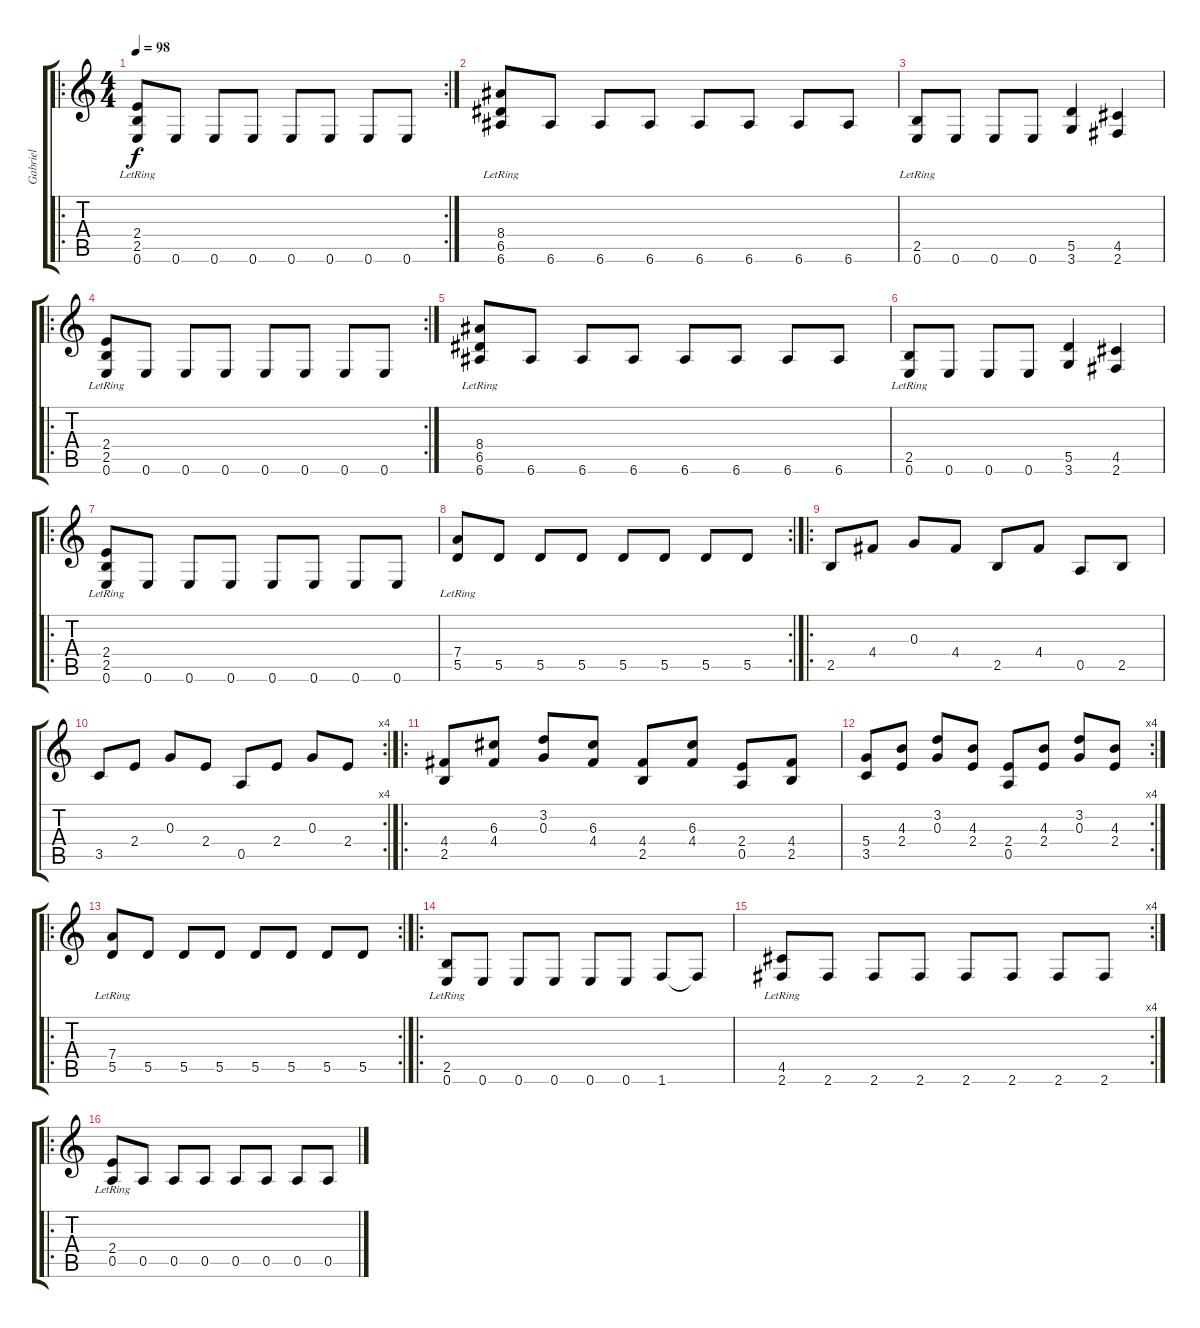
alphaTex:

\track ("Gabriel" "Gabriel") {instrument distortionguitar}
\staff {score tabs}
\tuning (E4 B3 G3 D3 A2 E2) {hide}
\ro
\rc 2
\ts (4 4)
\tempo 98
\clef g2
\ks c
(2.4{lr} 2.5{lr} 0.6).8{dy f} 0.6.8 0.6.8 0.6.8 0.6.8 0.6.8 0.6.8 0.6.8 |
(8.4{lr} 6.5{lr} 6.6).8 6.6.8 6.6.8 6.6.8 6.6.8 6.6.8 6.6.8 6.6.8 |
(2.5{lr} 0.6).8 0.6.8 0.6.8 0.6.8 (5.5 3.6).4 (4.5 2.6).4 |
\ro
\rc 2
(2.4{lr} 2.5{lr} 0.6).8 0.6.8 0.6.8 0.6.8 0.6.8 0.6.8 0.6.8 0.6.8 |
(8.4{lr} 6.5{lr} 6.6).8 6.6.8 6.6.8 6.6.8 6.6.8 6.6.8 6.6.8 6.6.8 |
(2.5{lr} 0.6).8 0.6.8 0.6.8 0.6.8 (5.5 3.6).4 (4.5 2.6).4 |
\ro
(2.4{lr} 2.5{lr} 0.6).8 0.6.8 0.6.8 0.6.8 0.6.8 0.6.8 0.6.8 0.6.8 |
\rc 2
(7.4{lr} 5.5).8 5.5.8 5.5.8 5.5.8 5.5.8 5.5.8 5.5.8 5.5.8 |
\ro
2.5.8{volume 12} 4.4.8 0.3.8 4.4.8 2.5.8 4.4.8 0.5.8 2.5.8 |
\rc 4
3.5.8 2.4.8 0.3.8 2.4.8 0.5.8 2.4.8 0.3.8 2.4.8 |
\ro
(4.4 2.5).8{volume 12} (6.3 4.4).8 (3.2 0.3).8 (6.3 4.4).8 (4.4 2.5).8 (6.3 4.4).8 (2.4 0.5).8 (4.4 2.5).8 |
\rc 4
(5.4 3.5).8 (4.3 2.4).8 (3.2 0.3).8 (4.3 2.4).8 (2.4 0.5).8 (4.3 2.4).8 (3.2 0.3).8 (4.3 2.4).8 |
\ro
\rc 2
(7.4{lr} 5.5).8 5.5.8 5.5.8 5.5.8 5.5.8 5.5.8 5.5.8 5.5.8 |
\ro
(2.5{lr} 0.6).8 0.6.8 0.6.8 0.6.8 0.6.8 0.6.8 1.6.8 1.6{t}.8 |
\rc 4
(4.5{lr} 2.6).8 2.6.8 2.6.8 2.6.8 2.6.8 2.6.8 2.6.8 2.6.8 |
\ro
(2.4{lr} 0.5).8 0.5.8 0.5.8 0.5.8 0.5.8 0.5.8 0.5.8 0.5.8
